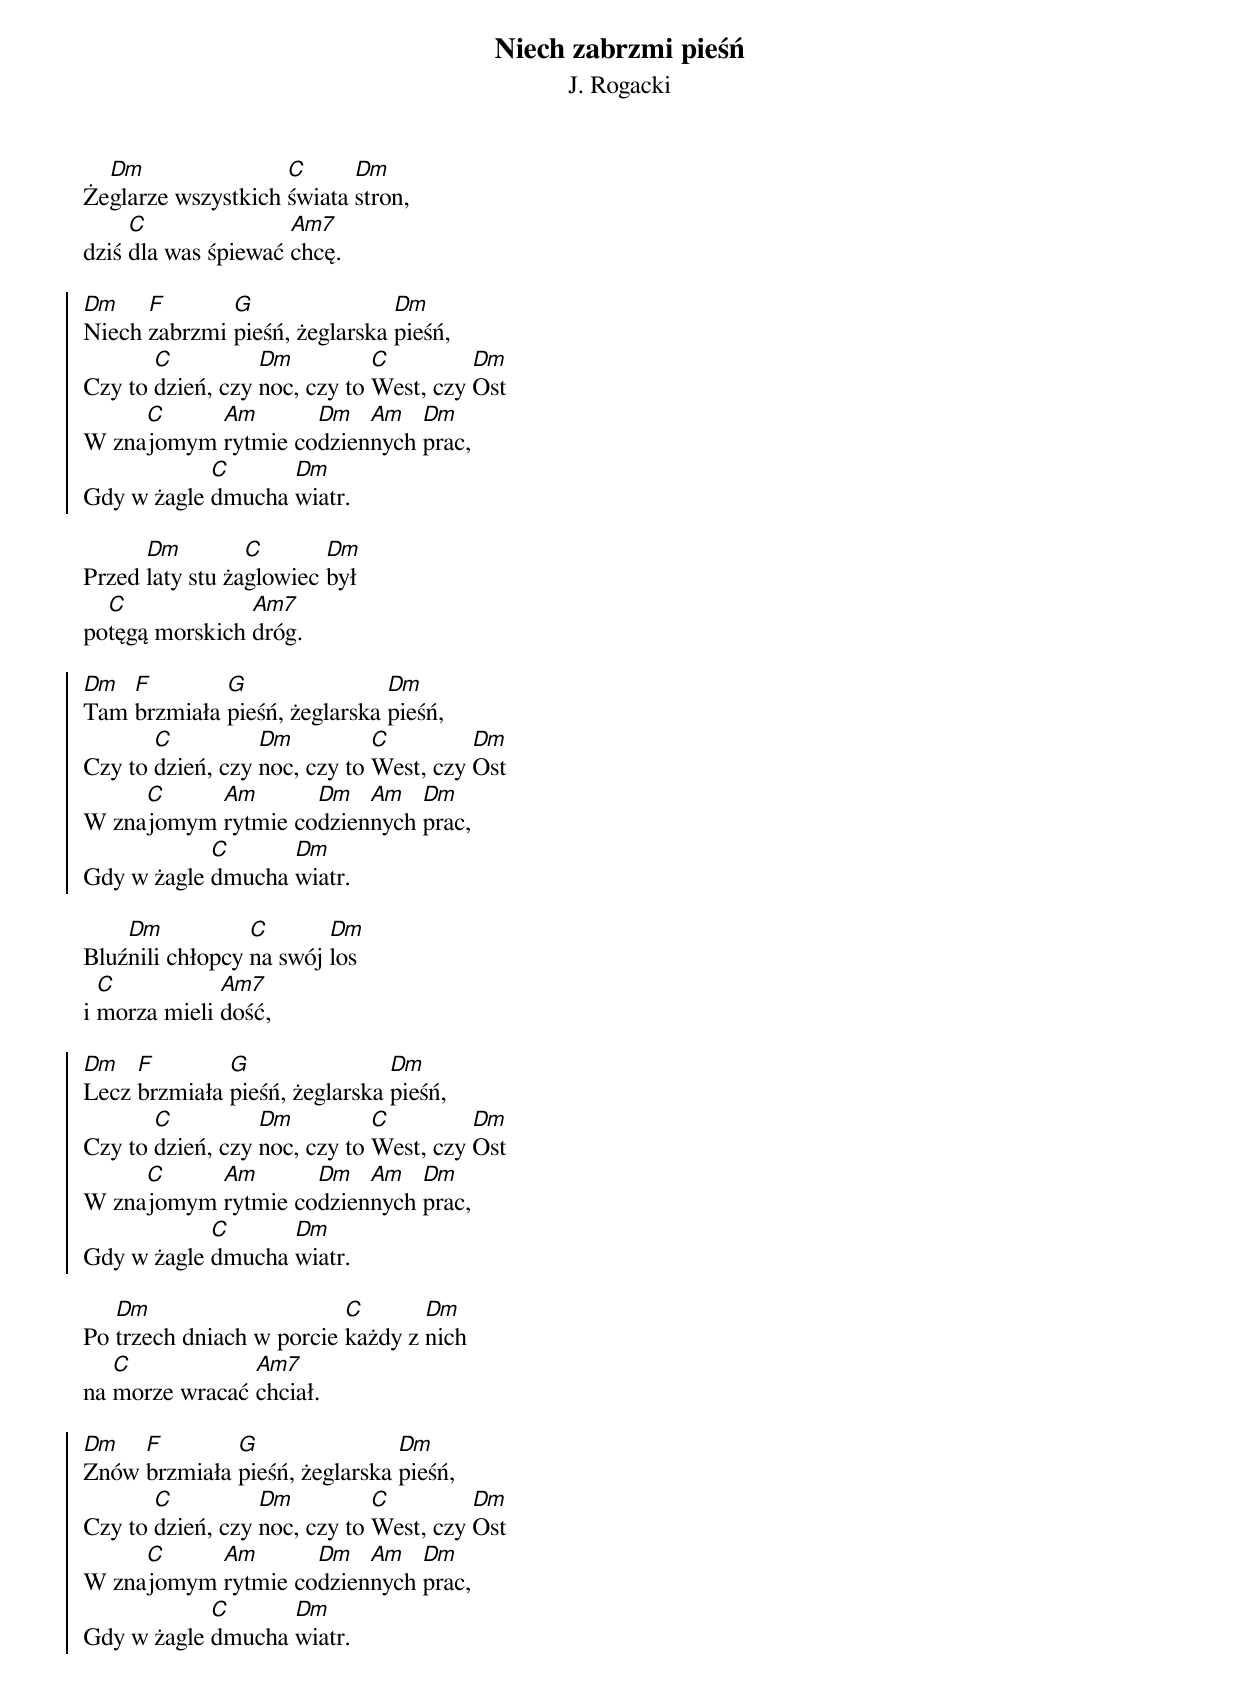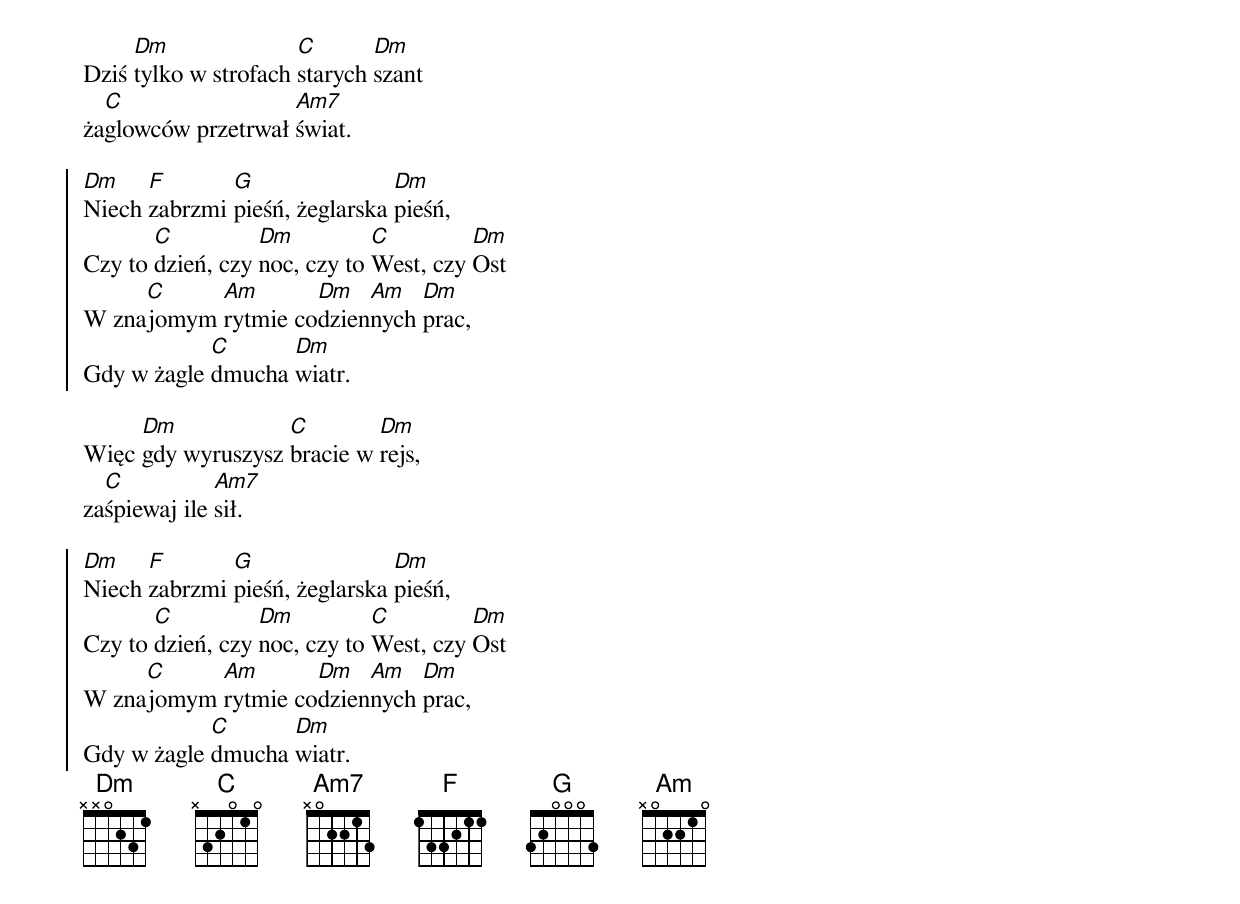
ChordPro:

{t:Niech zabrzmi pieśń}
{st:J. Rogacki}
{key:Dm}

Że[Dm]glarze wszystkich [C]świata [Dm]stron,
dziś [C]dla was śpiewać [Am7]chcę.

{soc}
[Dm]Niech [F]zabrzmi [G]pieśń, żeglarska [Dm]pieśń,
Czy to [C]dzień, czy [Dm]noc, czy to [C]West, czy [Dm]Ost
W zna[C]jomym [Am]rytmie co[Dm]dzien[Am]nych [Dm]prac,
Gdy w żagle [C]dmucha [Dm]wiatr.
{eoc}

Przed [Dm]laty stu ża[C]glowiec [Dm]był
po[C]tęgą morskich [Am7]dróg.

{soc}
[Dm]Tam [F]brzmiała [G]pieśń, żeglarska [Dm]pieśń,
Czy to [C]dzień, czy [Dm]noc, czy to [C]West, czy [Dm]Ost
W zna[C]jomym [Am]rytmie co[Dm]dzien[Am]nych [Dm]prac,
Gdy w żagle [C]dmucha [Dm]wiatr.
{eoc}

Bluź[Dm]nili chłopcy [C]na swój [Dm]los
i [C]morza mieli [Am7]dość,

{soc}
[Dm]Lecz [F]brzmiała [G]pieśń, żeglarska [Dm]pieśń,
Czy to [C]dzień, czy [Dm]noc, czy to [C]West, czy [Dm]Ost
W zna[C]jomym [Am]rytmie co[Dm]dzien[Am]nych [Dm]prac,
Gdy w żagle [C]dmucha [Dm]wiatr.
{eoc}

Po [Dm]trzech dniach w porcie [C]każdy z [Dm]nich
na [C]morze wracać [Am7]chciał.

{soc}
[Dm]Znów [F]brzmiała [G]pieśń, żeglarska [Dm]pieśń,
Czy to [C]dzień, czy [Dm]noc, czy to [C]West, czy [Dm]Ost
W zna[C]jomym [Am]rytmie co[Dm]dzien[Am]nych [Dm]prac,
Gdy w żagle [C]dmucha [Dm]wiatr.
{eoc}

Dziś [Dm]tylko w strofach [C]starych [Dm]szant
ża[C]glowców przetrwał [Am7]świat.

{soc}
[Dm]Niech [F]zabrzmi [G]pieśń, żeglarska [Dm]pieśń,
Czy to [C]dzień, czy [Dm]noc, czy to [C]West, czy [Dm]Ost
W zna[C]jomym [Am]rytmie co[Dm]dzien[Am]nych [Dm]prac,
Gdy w żagle [C]dmucha [Dm]wiatr.
{eoc}

Więc [Dm]gdy wyruszysz [C]bracie w [Dm]rejs,
za[C]śpiewaj ile [Am7]sił.

{soc}
[Dm]Niech [F]zabrzmi [G]pieśń, żeglarska [Dm]pieśń,
Czy to [C]dzień, czy [Dm]noc, czy to [C]West, czy [Dm]Ost
W zna[C]jomym [Am]rytmie co[Dm]dzien[Am]nych [Dm]prac,
Gdy w żagle [C]dmucha [Dm]wiatr.
{eoc}
